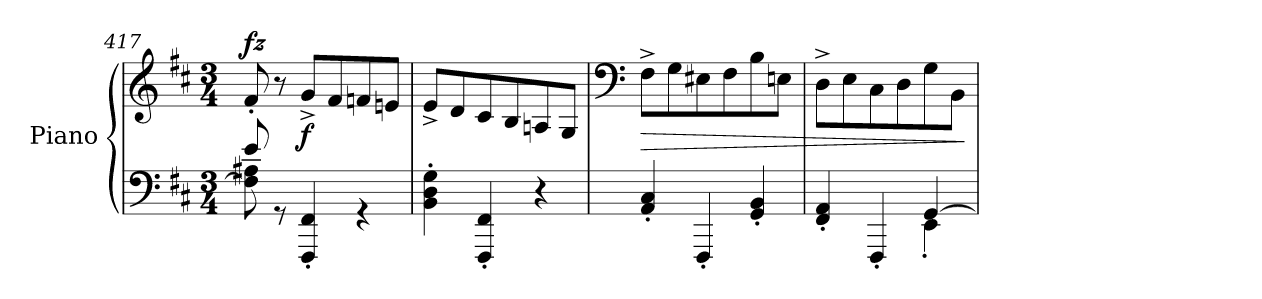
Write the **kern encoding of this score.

**kern	**kern	**dynam
*part1	*part1	*part1
*staff2	*staff1	*staff1/2
*I"Piano	*	*
*I'Pno	*	*
*clefF4	*clefG2	*
*k[f#c#]	*k[f#c#]	*
*M3/4	*M3/4	*
=417	=417	=417
*^	*	*
!	!	!	!LO:DY:a
8e/	8F#\] 8A#X\	8f#'/	fz
8rGG	2ryy	8r	.
!	!	!	!LO:DY:b
4FFF#/' 4FF#/'	.	8g^/L	f
.	.	8f#/	.
4rGG	.	8fn/	.
.	8ryy	8en/J	.
*v	*v	*	*
=418	=418	=418
4BB\' 4D\' 4G\'	8e^/L	.
.	8d/	.
4FFF#/' 4FF#/'	8c#/	.
.	8B/	.
4r	8An/	.
.	8G/J	.
!!LO:LB:g=z
=419	=419	=419
*	*clefF4	*
!	!	!LO:HP:b
4AA/' 4C#/'	8F#^\L	>
.	8G\	.
4FFF#'/	8E#X\	.
.	8F#\	.
4GG/' 4BB/'	8B\	.
.	8En\J	.
=420	=420	=420
*^	*	*
4FF#/' 4AA/'	2ryy	8D^\L	.
.	.	8E\	.
4FFF#'/	.	8C#\	.
.	.	8D\	.
[4GG/	4EE'\	8G\	.
.	.	8BB\J	.
*v	*v	*	*
.	.	]
=	=	=
*-	*-	*-
